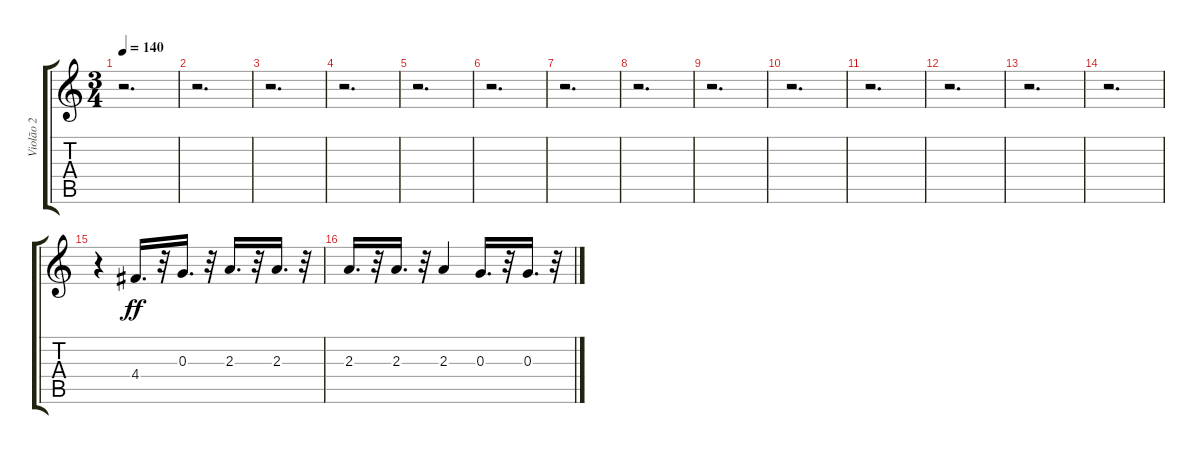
\track ("Violão 2" "Violão 2") {instrument acousticguitarsteel}
\staff {score tabs}
\tuning (E4 B3 G3 D3 A2 E2) {hide}
\ts (3 4)
\tempo 140
\clef g2
\ks c
r.2{d dy f} |
r.2{d} |
r.2{d} |
r.2{d} |
r.2{d} |
r.2{d} |
r.2{d} |
r.2{d} |
r.2{d} |
r.2{d} |
r.2{d} |
r.2{d} |
r.2{d} |
r.2{d} |
r.4 4.4.16{d dy ff} r.32 0.3.16{d} r.32 2.3.16{d} r.32 2.3.16{d} r.32 |
2.3.16{d} r.32 2.3.16{d} r.32 2.3.4 0.3.16{d} r.32 0.3.16{d} r.32
